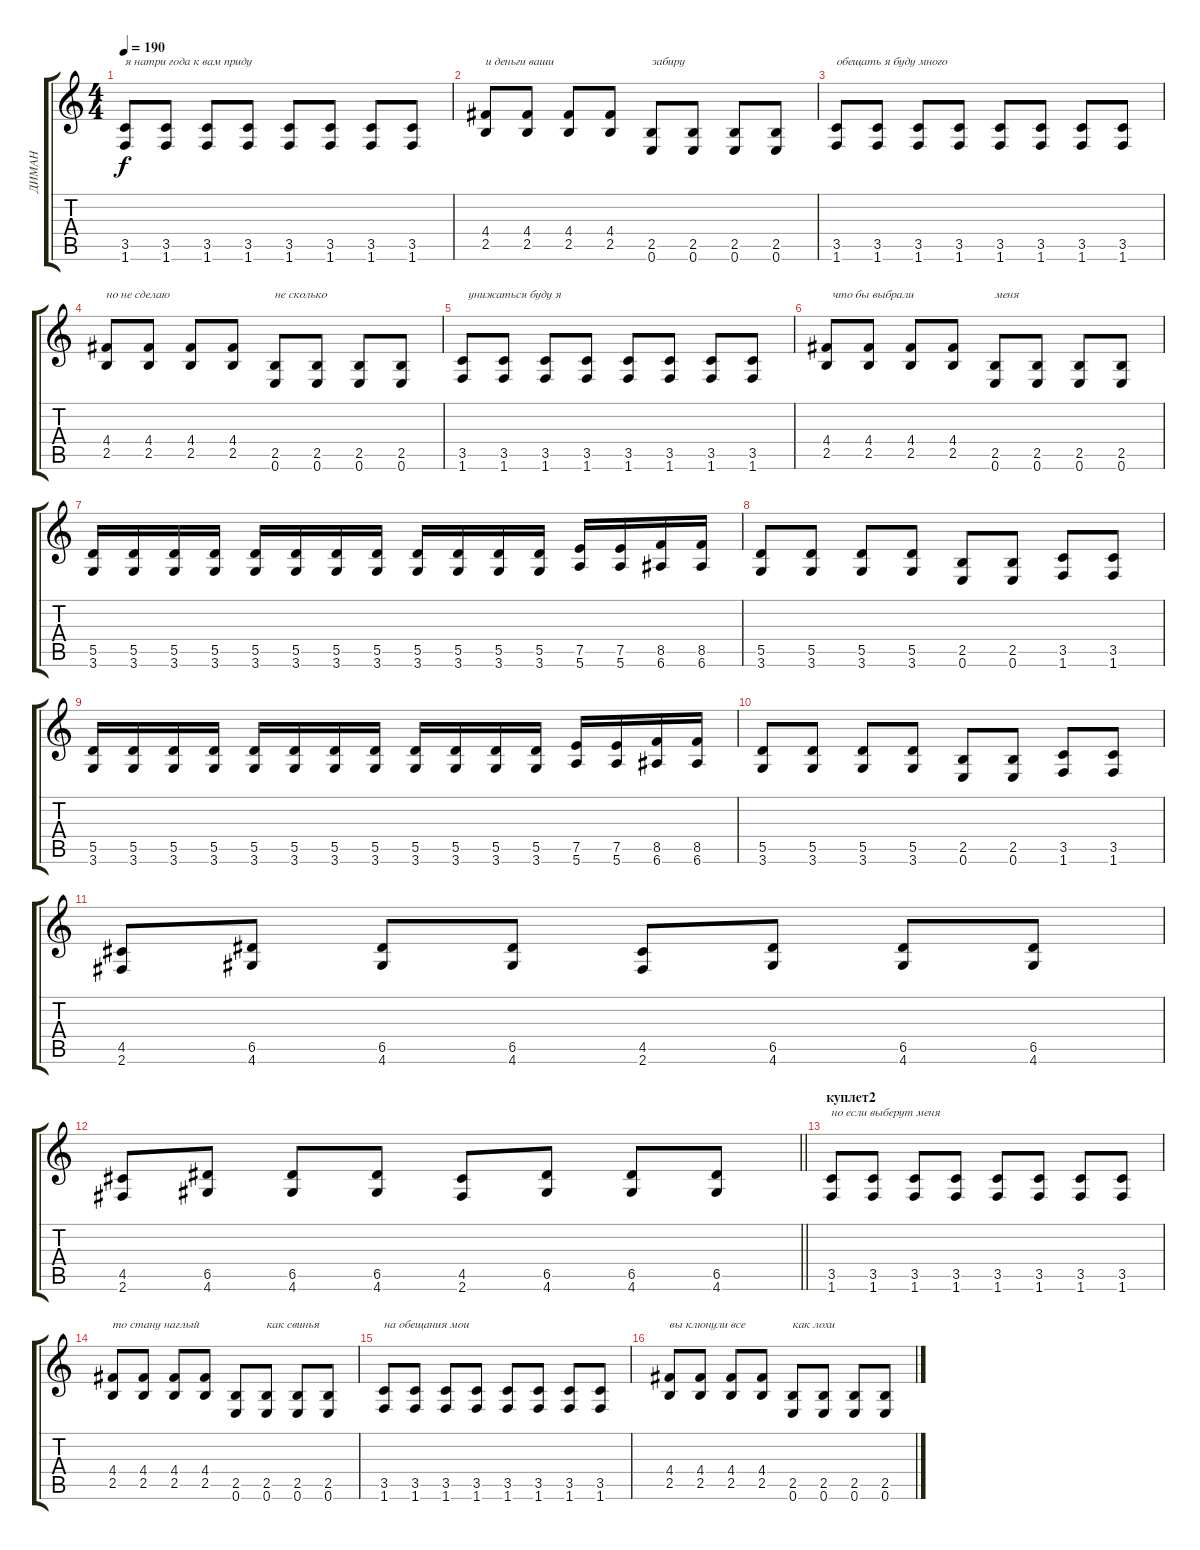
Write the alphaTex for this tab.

\track ("ДИМАН" "ДИМАН") {instrument distortionguitar}
\staff {score tabs}
\tuning (E4 B3 G3 D3 A2 E2) {hide}
\ts (4 4)
\tempo 190
\clef g2
\ks c
(3.5 1.6).8{txt "я натри года к вам приду" dy f} (3.5 1.6).8 (3.5 1.6).8 (3.5 1.6).8 (3.5 1.6).8 (3.5 1.6).8 (3.5 1.6).8 (3.5 1.6).8 |
(4.4 2.5).8{txt "и деньги ваши "} (4.4 2.5).8 (4.4 2.5).8 (4.4 2.5).8 (2.5 0.6).8{txt "забиру"} (2.5 0.6).8 (2.5 0.6).8 (2.5 0.6).8 |
(3.5 1.6).8{txt "обещать я буду много"} (3.5 1.6).8 (3.5 1.6).8 (3.5 1.6).8 (3.5 1.6).8 (3.5 1.6).8 (3.5 1.6).8 (3.5 1.6).8 |
(4.4 2.5).8{txt "но не сделаю"} (4.4 2.5).8 (4.4 2.5).8 (4.4 2.5).8 (2.5 0.6).8{txt "не сколько"} (2.5 0.6).8 (2.5 0.6).8 (2.5 0.6).8 |
(3.5 1.6).8{txt "  унижаться буду я"} (3.5 1.6).8 (3.5 1.6).8 (3.5 1.6).8 (3.5 1.6).8 (3.5 1.6).8 (3.5 1.6).8 (3.5 1.6).8 |
(4.4 2.5).8{txt "  что бы выбрали "} (4.4 2.5).8 (4.4 2.5).8 (4.4 2.5).8 (2.5 0.6).8{txt "меня"} (2.5 0.6).8 (2.5 0.6).8 (2.5 0.6).8 |
(5.5 3.6).16 (5.5 3.6).16 (5.5 3.6).16 (5.5 3.6).16 (5.5 3.6).16 (5.5 3.6).16 (5.5 3.6).16 (5.5 3.6).16 (5.5 3.6).16 (5.5 3.6).16 (5.5 3.6).16 (5.5 3.6).16 (7.5 5.6).16 (7.5 5.6).16 (8.5 6.6).16 (8.5 6.6).16 |
(5.5 3.6).8 (5.5 3.6).8 (5.5 3.6).8 (5.5 3.6).8 (2.5 0.6).8 (2.5 0.6).8 (3.5 1.6).8 (3.5 1.6).8 |
(5.5 3.6).16 (5.5 3.6).16 (5.5 3.6).16 (5.5 3.6).16 (5.5 3.6).16 (5.5 3.6).16 (5.5 3.6).16 (5.5 3.6).16 (5.5 3.6).16 (5.5 3.6).16 (5.5 3.6).16 (5.5 3.6).16 (7.5 5.6).16 (7.5 5.6).16 (8.5 6.6).16 (8.5 6.6).16 |
(5.5 3.6).8 (5.5 3.6).8 (5.5 3.6).8 (5.5 3.6).8 (2.5 0.6).8 (2.5 0.6).8 (3.5 1.6).8 (3.5 1.6).8 |
(4.5 2.6).8 (6.5 4.6).8 (6.5 4.6).8 (6.5 4.6).8 (4.5 2.6).8 (6.5 4.6).8 (6.5 4.6).8 (6.5 4.6).8 |
\barLineRight lightlight
(4.5 2.6).8 (6.5 4.6).8 (6.5 4.6).8 (6.5 4.6).8 (4.5 2.6).8 (6.5 4.6).8 (6.5 4.6).8 (6.5 4.6).8 |
\section ("" "куплет2")
(3.5 1.6).8{txt "но если выберут меня"} (3.5 1.6).8 (3.5 1.6).8 (3.5 1.6).8 (3.5 1.6).8 (3.5 1.6).8 (3.5 1.6).8 (3.5 1.6).8 |
(4.4 2.5).8{txt "то стану наглый "} (4.4 2.5).8 (4.4 2.5).8 (4.4 2.5).8 (2.5 0.6).8 (2.5 0.6).8{txt "как свинья"} (2.5 0.6).8 (2.5 0.6).8 |
(3.5 1.6).8{txt "на обещания мои"} (3.5 1.6).8 (3.5 1.6).8 (3.5 1.6).8 (3.5 1.6).8 (3.5 1.6).8 (3.5 1.6).8 (3.5 1.6).8 |
(4.4 2.5).8{txt "вы клюнули все"} (4.4 2.5).8 (4.4 2.5).8 (4.4 2.5).8 (2.5 0.6).8{txt "как лохи"} (2.5 0.6).8 (2.5 0.6).8 (2.5 0.6).8
